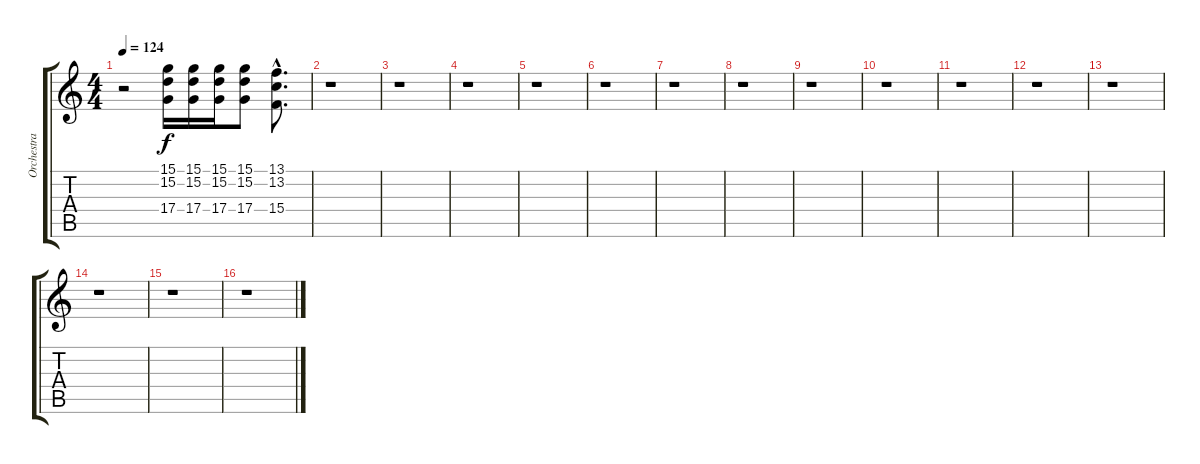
\track ("Orchestra Hit" "Orchestra ") {instrument orchestrahit}
\staff {score tabs}
\tuning (E4 B3 G3 D3 A2 E2) {hide}
\ts (4 4)
\tempo 124
\clef g2
\ks c
r.2{dy f} (15.1 15.2 17.4).16 (15.1 15.2 17.4).16 (15.1 15.2 17.4).16 (15.1 15.2 17.4).8 (13.1{hac} 13.2{hac} 15.4{hac}).8{d} |
r.1 |
r.1 |
r.1 |
r.1 |
r.1 |
r.1 |
r.1 |
r.1 |
r.1 |
r.1 |
r.1 |
r.1 |
r.1 |
r.1 |
r.1
